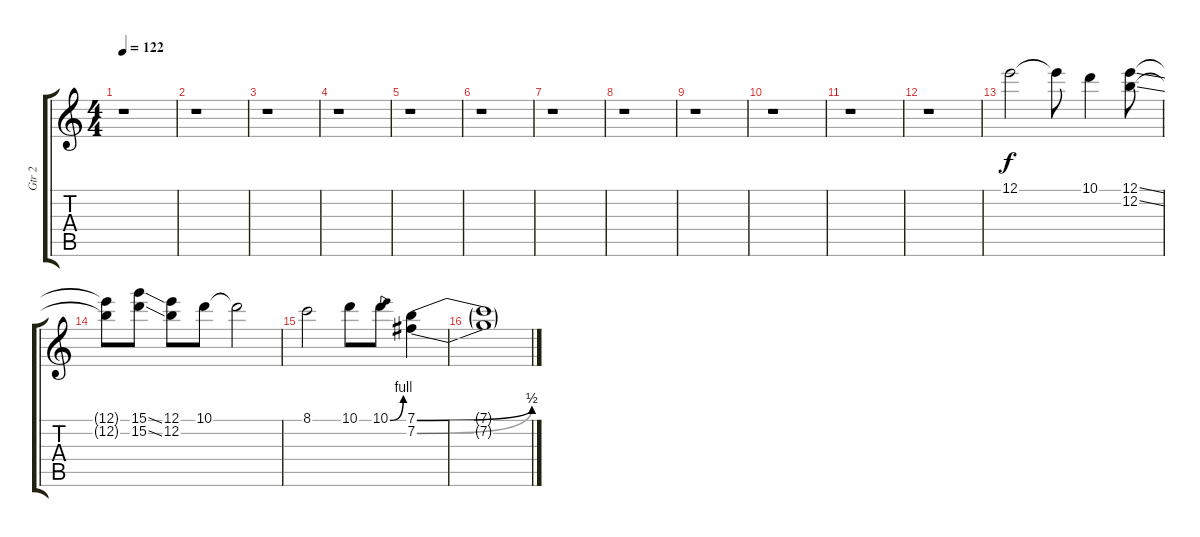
\track ("Gtr 2" "Gtr 2") {instrument overdrivenguitar}
\staff {score tabs}
\tuning (E4 B3 G3 D3 A2 E2) {hide}
\ts (4 4)
\tempo 122
\clef g2
\ks c
r.1{dy f} |
r.1 |
r.1 |
r.1 |
r.1 |
r.1 |
r.1 |
r.1 |
r.1 |
r.1 |
r.1 |
r.1 |
12.1.2 12.1{t}.8 10.1.4 (12.1{ss} 12.2{ss}).8 |
(12.1{t} 12.2{t}).8 (15.1{ss} 15.2{ss}).8 (12.1 12.2).8 10.1.8 10.1{t}.2 |
8.1.2 10.1.8 10.1{be (bend 0 0 60 4)}.8 (7.1{be (bend 0 0 60 2)} 7.2{be (bend 0 0 60 2)}).4 |
(7.1{t} 7.2{t}).1
